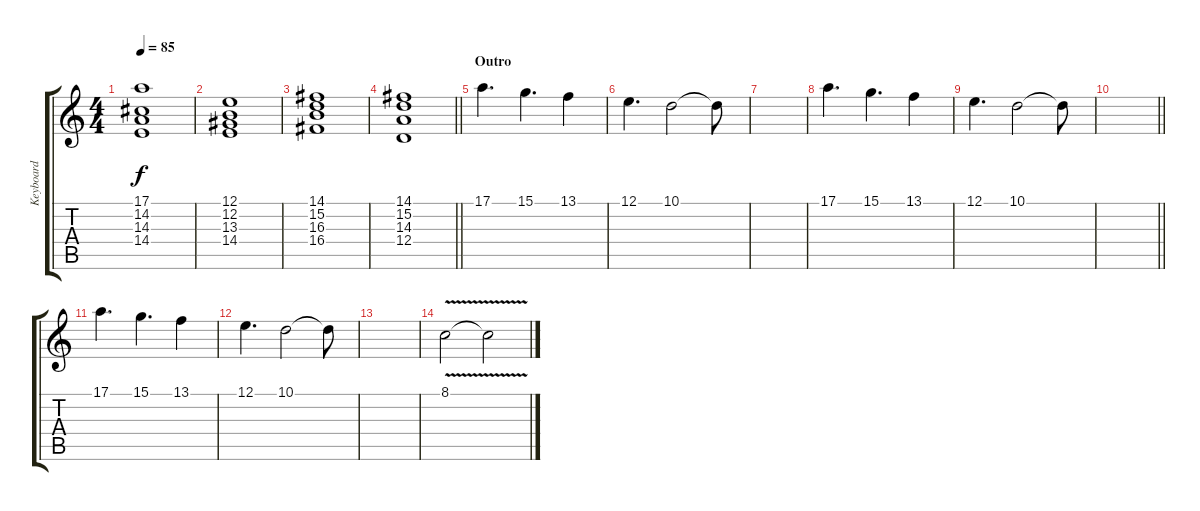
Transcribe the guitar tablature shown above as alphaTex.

\track ("Keyboard" "Keyboard") {instrument acousticgrandpiano}
\staff {score tabs}
\tuning (E4 B3 G3 D3 A2 E2) {hide}
\ts (4 4)
\tempo 85
\clef g2
\ks c
(17.1 14.2 14.3 14.4).1{dy f} |
(12.1 12.2 13.3 14.4).1 |
(14.1 15.2 16.3 16.4).1 |
\barLineRight lightlight
(14.1 15.2 14.3 12.4).1 |
\section ("" "Outro")
17.1.4{d instrument pad2warm} 15.1.4{d} 13.1.4 |
12.1.4{d} 10.1.2 10.1{t}.8 |
|
17.1.4{d instrument pad2warm} 15.1.4{d} 13.1.4 |
12.1.4{d} 10.1.2 10.1{t}.8 |
\barLineRight lightlight
|
\section ("" "")
17.1.4{d instrument pad2warm} 15.1.4{d} 13.1.4 |
12.1.4{d} 10.1.2 10.1{t}.8 |
|
8.1{v}.2 8.1{t}.2{volume 0}
